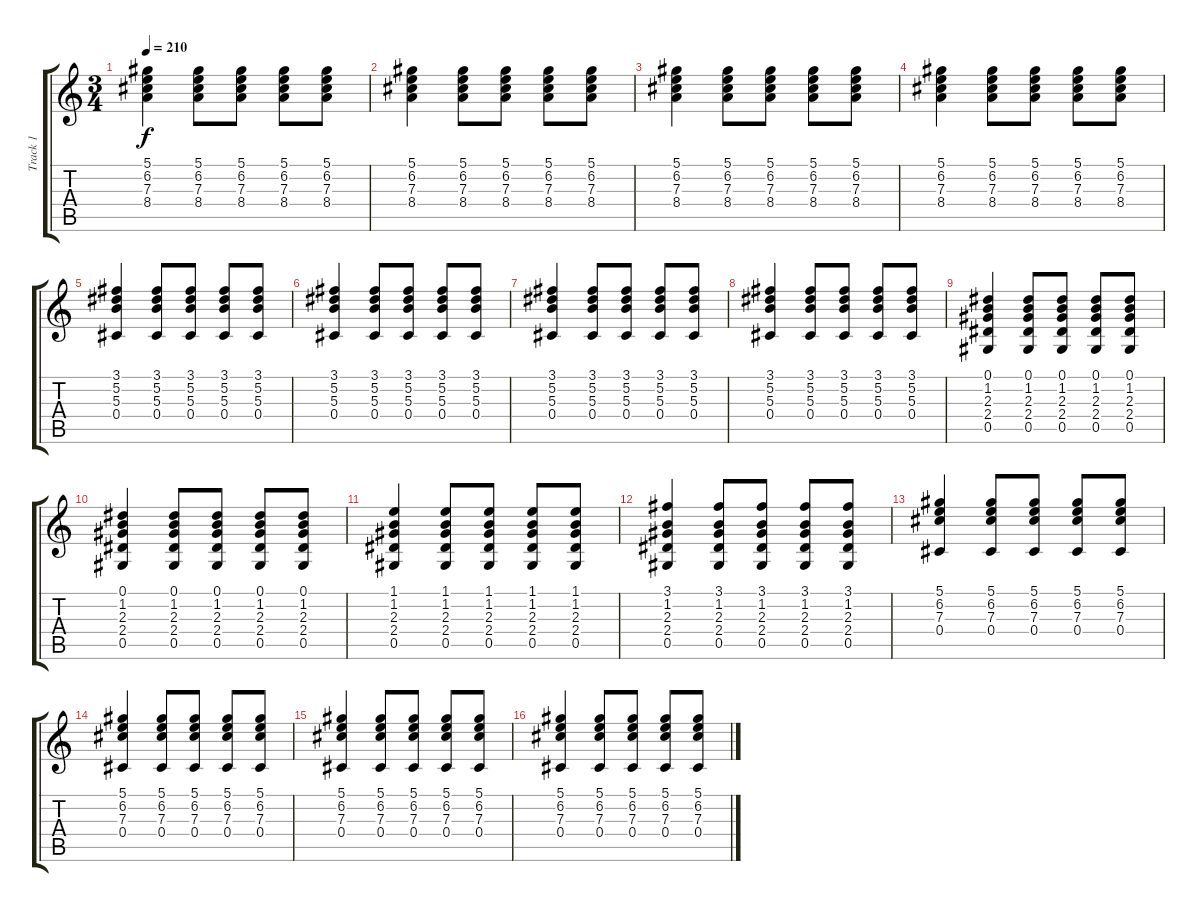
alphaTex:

\track ("Track 1" "Track 1") {instrument distortionguitar}
\staff {score tabs}
\tuning (Eb4 Bb3 Gb3 Db3 Ab2 Eb2) {hide}
\ts (3 4)
\tempo 210
\clef g2
\ks c
(5.1 6.2 7.3 8.4).4{dy f} (5.1 6.2 7.3 8.4).8 (5.1 6.2 7.3 8.4).8 (5.1 6.2 7.3 8.4).8 (5.1 6.2 7.3 8.4).8 |
(5.1 6.2 7.3 8.4).4 (5.1 6.2 7.3 8.4).8 (5.1 6.2 7.3 8.4).8 (5.1 6.2 7.3 8.4).8 (5.1 6.2 7.3 8.4).8 |
(5.1 6.2 7.3 8.4).4 (5.1 6.2 7.3 8.4).8 (5.1 6.2 7.3 8.4).8 (5.1 6.2 7.3 8.4).8 (5.1 6.2 7.3 8.4).8 |
(5.1 6.2 7.3 8.4).4 (5.1 6.2 7.3 8.4).8 (5.1 6.2 7.3 8.4).8 (5.1 6.2 7.3 8.4).8 (5.1 6.2 7.3 8.4).8 |
(3.1 5.2 5.3 0.4).4 (3.1 5.2 5.3 0.4).8 (3.1 5.2 5.3 0.4).8 (3.1 5.2 5.3 0.4).8 (3.1 5.2 5.3 0.4).8 |
(3.1 5.2 5.3 0.4).4 (3.1 5.2 5.3 0.4).8 (3.1 5.2 5.3 0.4).8 (3.1 5.2 5.3 0.4).8 (3.1 5.2 5.3 0.4).8 |
(3.1 5.2 5.3 0.4).4 (3.1 5.2 5.3 0.4).8 (3.1 5.2 5.3 0.4).8 (3.1 5.2 5.3 0.4).8 (3.1 5.2 5.3 0.4).8 |
(3.1 5.2 5.3 0.4).4 (3.1 5.2 5.3 0.4).8 (3.1 5.2 5.3 0.4).8 (3.1 5.2 5.3 0.4).8 (3.1 5.2 5.3 0.4).8 |
(0.1 1.2 2.3 2.4 0.5).4 (0.1 1.2 2.3 2.4 0.5).8 (0.1 1.2 2.3 2.4 0.5).8 (0.1 1.2 2.3 2.4 0.5).8 (0.1 1.2 2.3 2.4 0.5).8 |
(0.1 1.2 2.3 2.4 0.5).4 (0.1 1.2 2.3 2.4 0.5).8 (0.1 1.2 2.3 2.4 0.5).8 (0.1 1.2 2.3 2.4 0.5).8 (0.1 1.2 2.3 2.4 0.5).8 |
(1.1 1.2 2.3 2.4 0.5).4 (1.1 1.2 2.3 2.4 0.5).8 (1.1 1.2 2.3 2.4 0.5).8 (1.1 1.2 2.3 2.4 0.5).8 (1.1 1.2 2.3 2.4 0.5).8 |
(3.1 1.2 2.3 2.4 0.5).4 (3.1 1.2 2.3 2.4 0.5).8 (3.1 1.2 2.3 2.4 0.5).8 (3.1 1.2 2.3 2.4 0.5).8 (3.1 1.2 2.3 2.4 0.5).8 |
(5.1 6.2 7.3 0.4).4 (5.1 6.2 7.3 0.4).8 (5.1 6.2 7.3 0.4).8 (5.1 6.2 7.3 0.4).8 (5.1 6.2 7.3 0.4).8 |
(5.1 6.2 7.3 0.4).4 (5.1 6.2 7.3 0.4).8 (5.1 6.2 7.3 0.4).8 (5.1 6.2 7.3 0.4).8 (5.1 6.2 7.3 0.4).8 |
(5.1 6.2 7.3 0.4).4 (5.1 6.2 7.3 0.4).8 (5.1 6.2 7.3 0.4).8 (5.1 6.2 7.3 0.4).8 (5.1 6.2 7.3 0.4).8 |
(5.1 6.2 7.3 0.4).4 (5.1 6.2 7.3 0.4).8 (5.1 6.2 7.3 0.4).8 (5.1 6.2 7.3 0.4).8 (5.1 6.2 7.3 0.4).8
